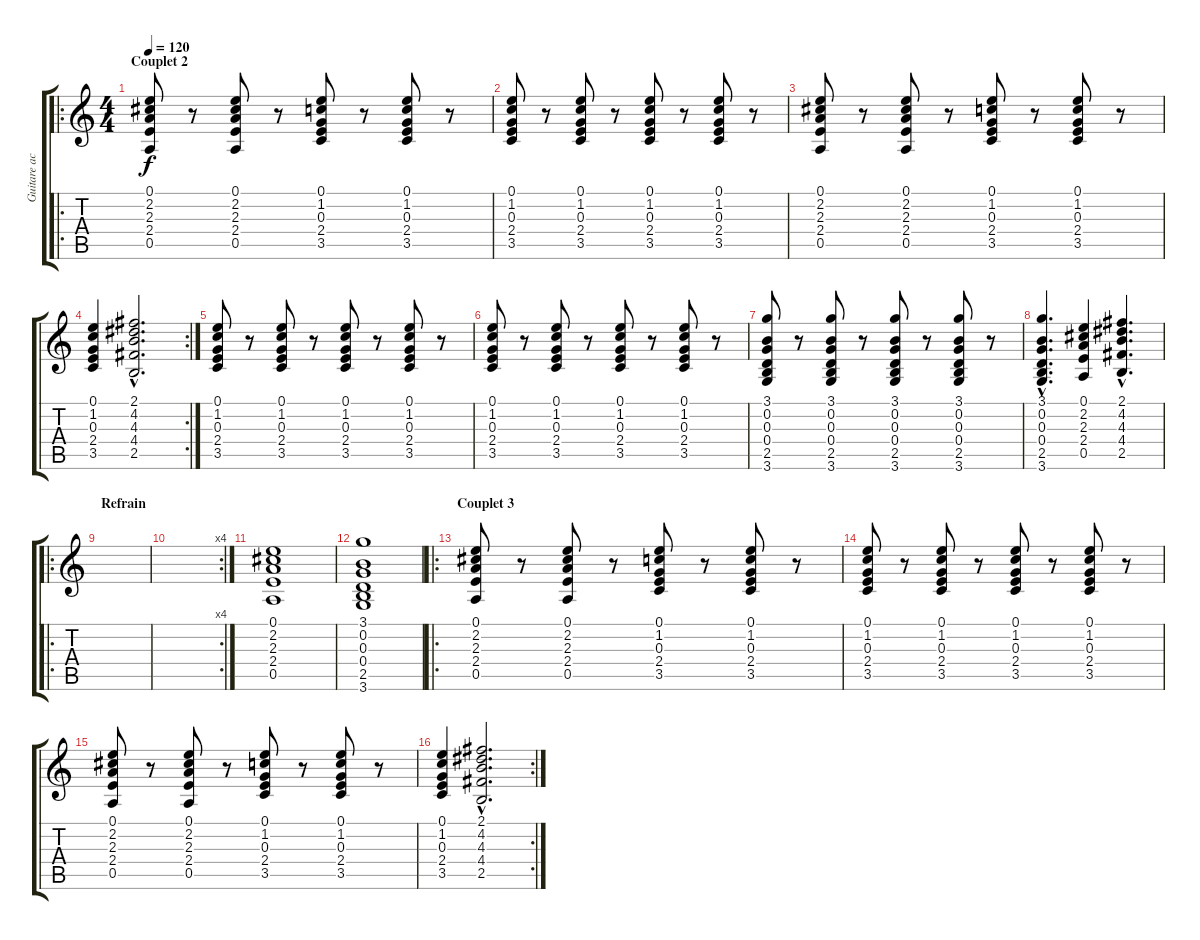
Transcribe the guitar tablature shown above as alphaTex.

\track ("Guitare acoustique rythmique" "Guitare ac") {instrument acousticguitarnylon}
\staff {score tabs}
\tuning (E4 B3 G3 D3 A2 E2) {hide}
\ro
\ts (4 4)
\section ("" "Couplet 2")
\tempo 120
\clef g2
\ks c
(0.1 2.2 2.3 2.4 0.5).8{dy f} r.8 (0.1 2.2 2.3 2.4 0.5).8 r.8 (0.1 1.2 0.3 2.4 3.5).8 r.8 (0.1 1.2 0.3 2.4 3.5).8 r.8 |
(0.1 1.2 0.3 2.4 3.5).8 r.8 (0.1 1.2 0.3 2.4 3.5).8 r.8 (0.1 1.2 0.3 2.4 3.5).8 r.8 (0.1 1.2 0.3 2.4 3.5).8 r.8 |
(0.1 2.2 2.3 2.4 0.5).8 r.8 (0.1 2.2 2.3 2.4 0.5).8 r.8 (0.1 1.2 0.3 2.4 3.5).8 r.8 (0.1 1.2 0.3 2.4 3.5).8 r.8 |
\rc 2
(0.1 1.2 0.3 2.4 3.5).4 (2.1{hac} 4.2{hac} 4.3{hac} 4.4{hac} 2.5{hac}).2{d} |
(0.1 1.2 0.3 2.4 3.5).8 r.8 (0.1 1.2 0.3 2.4 3.5).8 r.8 (0.1 1.2 0.3 2.4 3.5).8 r.8 (0.1 1.2 0.3 2.4 3.5).8 r.8 |
(0.1 1.2 0.3 2.4 3.5).8 r.8 (0.1 1.2 0.3 2.4 3.5).8 r.8 (0.1 1.2 0.3 2.4 3.5).8 r.8 (0.1 1.2 0.3 2.4 3.5).8 r.8 |
(3.1 0.2 0.3 0.4 2.5 3.6).8 r.8 (3.1 0.2 0.3 0.4 2.5 3.6).8 r.8 (3.1 0.2 0.3 0.4 2.5 3.6).8 r.8 (3.1 0.2 0.3 0.4 2.5 3.6).8 r.8 |
(3.1{hac} 0.2{hac} 0.3{hac} 0.4{hac} 2.5{hac} 3.6{hac}).4{d} (0.1 2.2 2.3 2.4 0.5).4 (2.1{hac} 4.2{hac} 4.3{hac} 4.4{hac} 2.5{hac}).4{d} |
\ro
\section ("" "Refrain")
|
\rc 4
|
(0.1 2.2 2.3 2.4 0.5).1 |
(3.1 0.2 0.3 0.4 2.5 3.6).1 |
\ro
\section ("" "Couplet 3")
(0.1 2.2 2.3 2.4 0.5).8 r.8 (0.1 2.2 2.3 2.4 0.5).8 r.8 (0.1 1.2 0.3 2.4 3.5).8 r.8 (0.1 1.2 0.3 2.4 3.5).8 r.8 |
(0.1 1.2 0.3 2.4 3.5).8 r.8 (0.1 1.2 0.3 2.4 3.5).8 r.8 (0.1 1.2 0.3 2.4 3.5).8 r.8 (0.1 1.2 0.3 2.4 3.5).8 r.8 |
(0.1 2.2 2.3 2.4 0.5).8 r.8 (0.1 2.2 2.3 2.4 0.5).8 r.8 (0.1 1.2 0.3 2.4 3.5).8 r.8 (0.1 1.2 0.3 2.4 3.5).8 r.8 |
\rc 2
(0.1 1.2 0.3 2.4 3.5).4 (2.1{hac} 4.2{hac} 4.3{hac} 4.4{hac} 2.5{hac}).2{d}
